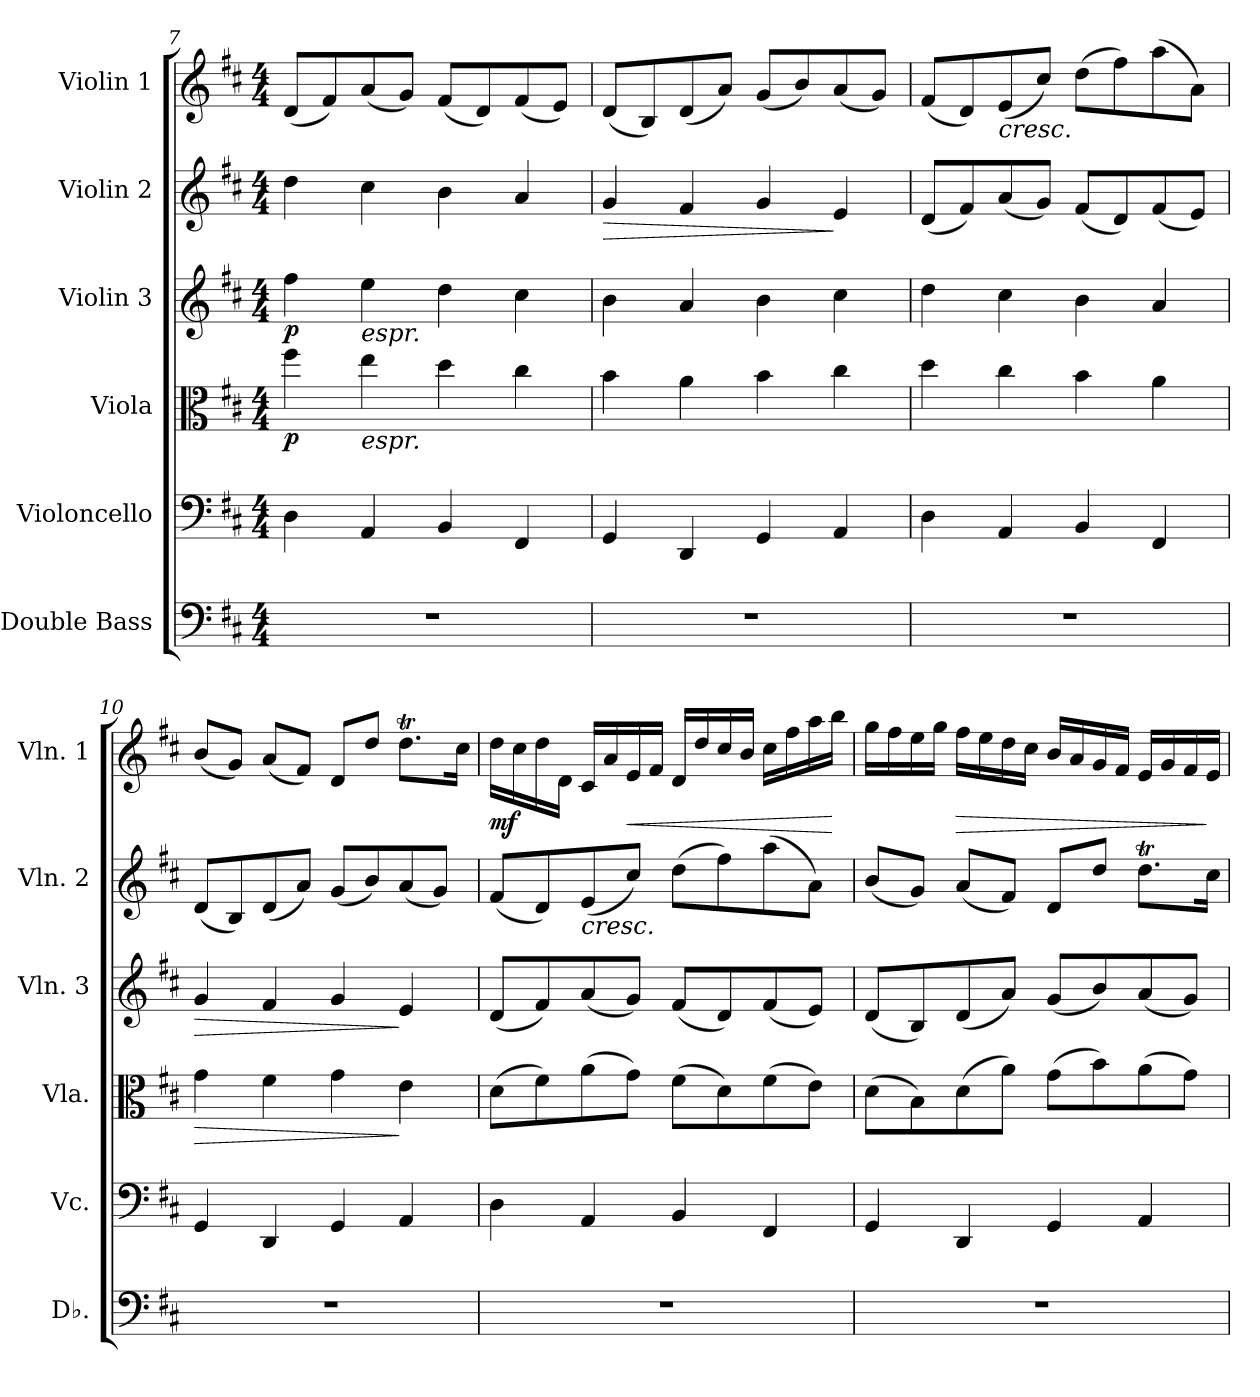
**kern	**kern	**kern	**dynam	**kern	**dynam	**kern	**dynam	**kern	**dynam
*part6	*part5	*part4	*part4	*part3	*part3	*part2	*part2	*part1	*part1
*staff6	*staff5	*staff4	*staff4	*staff3	*staff3	*staff2	*staff2	*staff1	*staff1
*I"Double Bass	*I"Violoncello	*I"Viola	*	*I"Violin 3	*	*I"Violin 2	*	*I"Violin 1	*
*I'Db.	*I'Vc.	*I'Vla.	*	*I'Vln. 3	*	*I'Vln. 2	*	*I'Vln. 1	*
!!LO:LB:g=z
*clefF4	*clefF4	*clefC3	*	*clefG2	*	*clefG2	*	*clefG2	*
*ITrd7c12	*	*	*	*	*	*	*	*	*
*k[f#c#]	*k[f#c#]	*k[f#c#]	*	*k[f#c#]	*	*k[f#c#]	*	*k[f#c#]	*
*D:	*D:	*D:	*	*D:	*	*D:	*	*D:	*
*M4/4	*M4/4	*M4/4	*	*M4/4	*	*M4/4	*	*M4/4	*
=7	=7	=7	=7	=7	=7	=7	=7	=7	=7
1r	4Di\	4ff#i\	p	4ff#i\	p	4ddi\	.	(8di/L	.
.	.	.	.	.	.	.	.	8f#i/)	.
!	!	!	!	!LO:TX:b:i:t=espr.	!	!	!	!	!
!	!	!LO:TX:b:i:t=espr.	!	!	!	!	!	!	!
.	4AAi/	4eei\	.	4eei\	.	4cc#i\	.	(8ai/	.
.	.	.	.	.	.	.	.	8gi/J)	.
.	4BBi/	4ddi\	.	4ddi\	.	4bi\	.	(8f#i/L	.
.	.	.	.	.	.	.	.	8di/)	.
.	4FF#i/	4cc#i\	.	4cc#i\	.	4ai/	.	(8f#i/	.
.	.	.	.	.	.	.	.	8ei/J)	.
=8	=8	=8	=8	=8	=8	=8	=8	=8	=8
!	!	!	!	!	!	!	!LO:HP:b	!	!
1r	4GGi/	4bi\	.	4bi\	.	4gi/	>	(8di/L	.
.	.	.	.	.	.	.	.	8Bi/)	.
.	4DDi/	4ai\	.	4ai/	.	4f#i/	.	(8di/	.
.	.	.	.	.	.	.	.	8ai/J)	.
.	4GGi/	4bi\	.	4bi\	.	4gi/	.	(8gi/L	.
.	.	.	.	.	.	.	.	8bi/)	.
.	4AAi/	4cc#i\	.	4cc#i\	.	4ei/	]	(8ai/	.
.	.	.	.	.	.	.	.	8gi/J)	.
=9	=9	=9	=9	=9	=9	=9	=9	=9	=9
1r	4Di\	4ddi\	.	4ddi\	.	(8di/L	.	(8f#i/L	.
.	.	.	.	.	.	8f#i/)	.	8di/)	.
!	!	!	!	!	!	!	!	!LO:TX:b:i:t=cresc.	!
.	4AAi/	4cc#i\	.	4cc#i\	.	(8ai/	.	(8ei/	.
.	.	.	.	.	.	8gi/J)	.	8cc#i/J)	.
.	4BBi/	4bi\	.	4bi\	.	(8f#i/L	.	(8ddi\L	.
.	.	.	.	.	.	8di/)	.	8ff#i\)	.
.	4FF#i/	4ai\	.	4ai/	.	(8f#i/	.	(8aai\	.
.	.	.	.	.	.	8ei/J)	.	8ai\J)	.
=10	=10	=10	=10	=10	=10	=10	=10	=10	=10
!	!	!	!LO:HP:b	!	!LO:HP:b	!	!	!	!
1r	4GGi/	4gi\	>	4gi/	>	(8di/L	.	(8bi/L	.
.	.	.	.	.	.	8Bi/)	.	8gi/J)	.
.	4DDi/	4f#i\	.	4f#i/	.	(8di/	.	(8ai/L	.
.	.	.	.	.	.	8ai/J)	.	8f#i/J)	.
.	4GGi/	4gi\	.	4gi/	.	(8gi/L	.	8di/L	.
.	.	.	.	.	.	8bi/)	.	8ddi/J	.
.	4AAi/	4ei\	]	4ei/	]	(8ai/	.	8.ddTi\L	.
.	.	.	.	.	.	8gi/J)	.	.	.
.	.	.	.	.	.	.	.	16cc#i\Jk	.
!!LO:LB:g=z
=11	=11	=11	=11	=11	=11	=11	=11	=11	=11
1r	4Di\	(8di\L	.	(8di/L	.	(8f#i/L	.	16ddi\LL	mf
.	.	.	.	.	.	.	.	16cc#i\	.
.	.	8f#i\)	.	8f#i/)	.	8di/)	.	16ddi\	.
.	.	.	.	.	.	.	.	16di\JJ	.
!	!	!	!	!	!	!LO:TX:b:i:t=cresc.	!	!	!
.	4AAi/	(8ai\	.	(8ai/	.	(8ei/	.	16c#i/LL	.
.	.	.	.	.	.	.	.	16ai/	.
!	!	!	!	!	!	!	!	!	!LO:HP:b
.	.	8gi\J)	.	8gi/J)	.	8cc#i/J)	.	16ei/	<
.	.	.	.	.	.	.	.	16f#i/JJ	.
.	4BBi/	(8f#i\L	.	(8f#i/L	.	(8ddi\L	.	16di/LL	.
.	.	.	.	.	.	.	.	16ddi/	.
.	.	8di\)	.	8di/)	.	8ff#i\)	.	16cc#i/	.
.	.	.	.	.	.	.	.	16bi/JJ	.
.	4FF#i/	(8f#i\	.	(8f#i/	.	(8aai\	.	16cc#i\LL	.
.	.	.	.	.	.	.	.	16ff#i\	.
.	.	8ei\J)	.	8ei/J)	.	8ai\J)	.	16aai\	.
.	.	.	.	.	.	.	.	16bbi\JJ	[
=12	=12	=12	=12	=12	=12	=12	=12	=12	=12
1r	4GGi/	(8di\L	.	(8di/L	.	(8bi/L	.	16ggi\LL	.
.	.	.	.	.	.	.	.	16ff#i\	.
.	.	8Bi\)	.	8Bi/)	.	8gi/J)	.	16eei\	.
.	.	.	.	.	.	.	.	16ggi\JJ	.
!	!	!	!	!	!	!	!	!	!LO:HP:b
.	4DDi/	(8di\	.	(8di/	.	(8ai/L	.	16ff#i\LL	>
.	.	.	.	.	.	.	.	16eei\	.
.	.	8ai\J)	.	8ai/J)	.	8f#i/J)	.	16ddi\	.
.	.	.	.	.	.	.	.	16cc#i\JJ	.
.	4GGi/	(8gi\L	.	(8gi/L	.	8di/L	.	16bi/LL	.
.	.	.	.	.	.	.	.	16ai/	.
.	.	8bi\)	.	8bi/)	.	8ddi/J	.	16gi/	.
.	.	.	.	.	.	.	.	16f#i/JJ	.
.	4AAi/	(8ai\	.	(8ai/	.	8.ddTi\L	.	16ei/LL	.
.	.	.	.	.	.	.	.	16gi/	.
.	.	8gi\J)	.	8gi/J)	.	.	.	16f#i/	.
.	.	.	.	.	.	16cc#i\Jk	.	16ei/JJ	]
=	=	=	=	=	=	=	=	=	=
*-	*-	*-	*-	*-	*-	*-	*-	*-	*-
